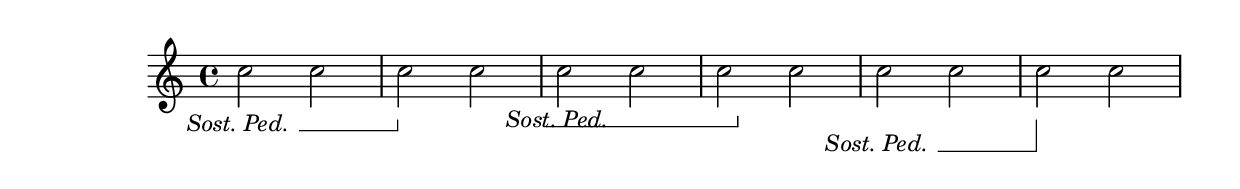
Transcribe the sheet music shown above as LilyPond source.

%% DO NOT EDIT this file manually; it was automatically
%% generated from the LilyPond Snippet Repository
%% (http://lsr.di.unimi.it).
%%
%% Make any changes in the LSR itself, or in
%% `Documentation/snippets/new/`, then run
%% `scripts/auxiliar/makelsr.pl`.
%%
%% This file is in the public domain.

\version "2.24.0"

\header {
  lsrtags = "keyboards, tweaks-and-overrides"

  texidoc = "
The appearance of pedal brackets may be altered in different ways.
"

  doctitle = "Fine-tuning pedal brackets"
} % begin verbatim


\paper { ragged-right = ##f }

\relative c'' {
  c2\sostenutoOn c
  c2\sostenutoOff c
  \once \override Staff.PianoPedalBracket.shorten-pair = #'(-7 . -2)
  c2\sostenutoOn c
  c2\sostenutoOff c
  \once \override Staff.PianoPedalBracket.edge-height = #'(0 . 3)
  c2\sostenutoOn c
  c2\sostenutoOff c
}
